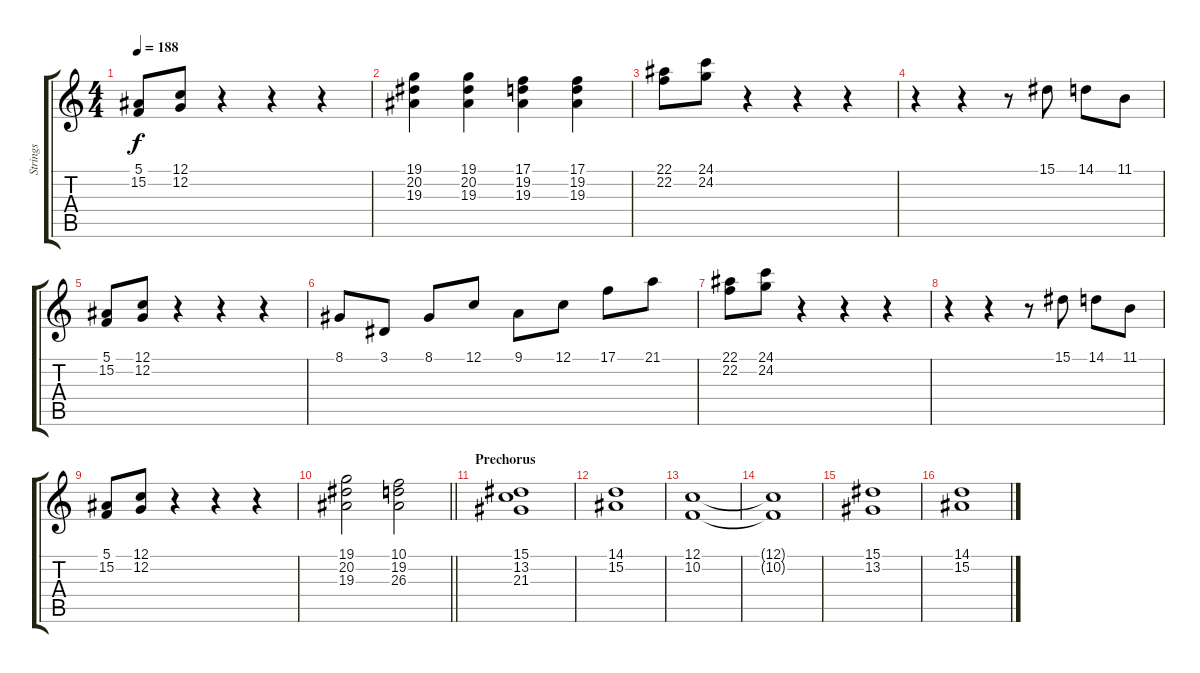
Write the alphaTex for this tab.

\track ("Strings" "Strings") {instrument stringensemble1}
\staff {score tabs}
\tuning (C4 G3 Eb3 Bb2 F2 C2) {hide}
\ts (4 4)
\tempo 188
\clef g2
\ks c
(5.1 15.2).8{dy f} (12.1 12.2).8 r.4 r.4 r.4 |
(19.1 20.2 19.3).4 (19.1 20.2 19.3).4 (17.1 19.2 19.3).4 (17.1 19.2 19.3).4 |
(22.1 22.2).8 (24.1 24.2).8 r.4 r.4 r.4 |
r.4 r.4 r.8 15.1.8 14.1.8 11.1.8 |
(5.1 15.2).8 (12.1 12.2).8 r.4 r.4 r.4 |
8.1.8 3.1.8 8.1.8 12.1.8 9.1.8 12.1.8 17.1.8 21.1.8 |
(22.1 22.2).8 (24.1 24.2).8 r.4 r.4 r.4 |
r.4 r.4 r.8 15.1.8 14.1.8 11.1.8 |
(5.1 15.2).8 (12.1 12.2).8 r.4 r.4 r.4 |
\barLineRight lightlight
(19.1 20.2 19.3).2 (10.1 19.2 26.3).2 |
\section ("" "Prechorus")
(15.1 13.2 21.3).1 |
(14.1 15.2).1 |
(12.1 10.2).1 |
(12.1{t} 10.2{t}).1 |
(15.1 13.2).1 |
(14.1 15.2).1
